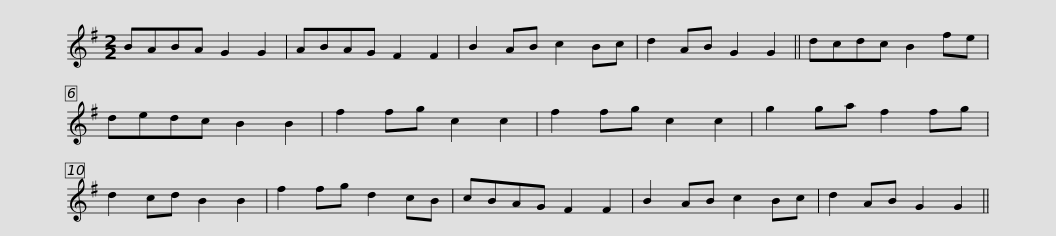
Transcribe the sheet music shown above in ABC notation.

X:1
L:1/8
M:2/2
I:linebreak $
K:G
V:1 treble
V:1
 BABA G2 G2 | ABAG F2 F2 | B2 AB c2 Bc | d2 AB G2 G2 || dcdc B2 fe | %5
 dedc B2 B2 | f2 fg c2 c2 |$ f2 fg c2 c2 | g2 ga f2 fg | d2 cd B2 B2 | %10
 f2 fg d2 cB | cBAG F2 F2 | B2 AB c2 Bc | d2 AB G2 G2 || %14
